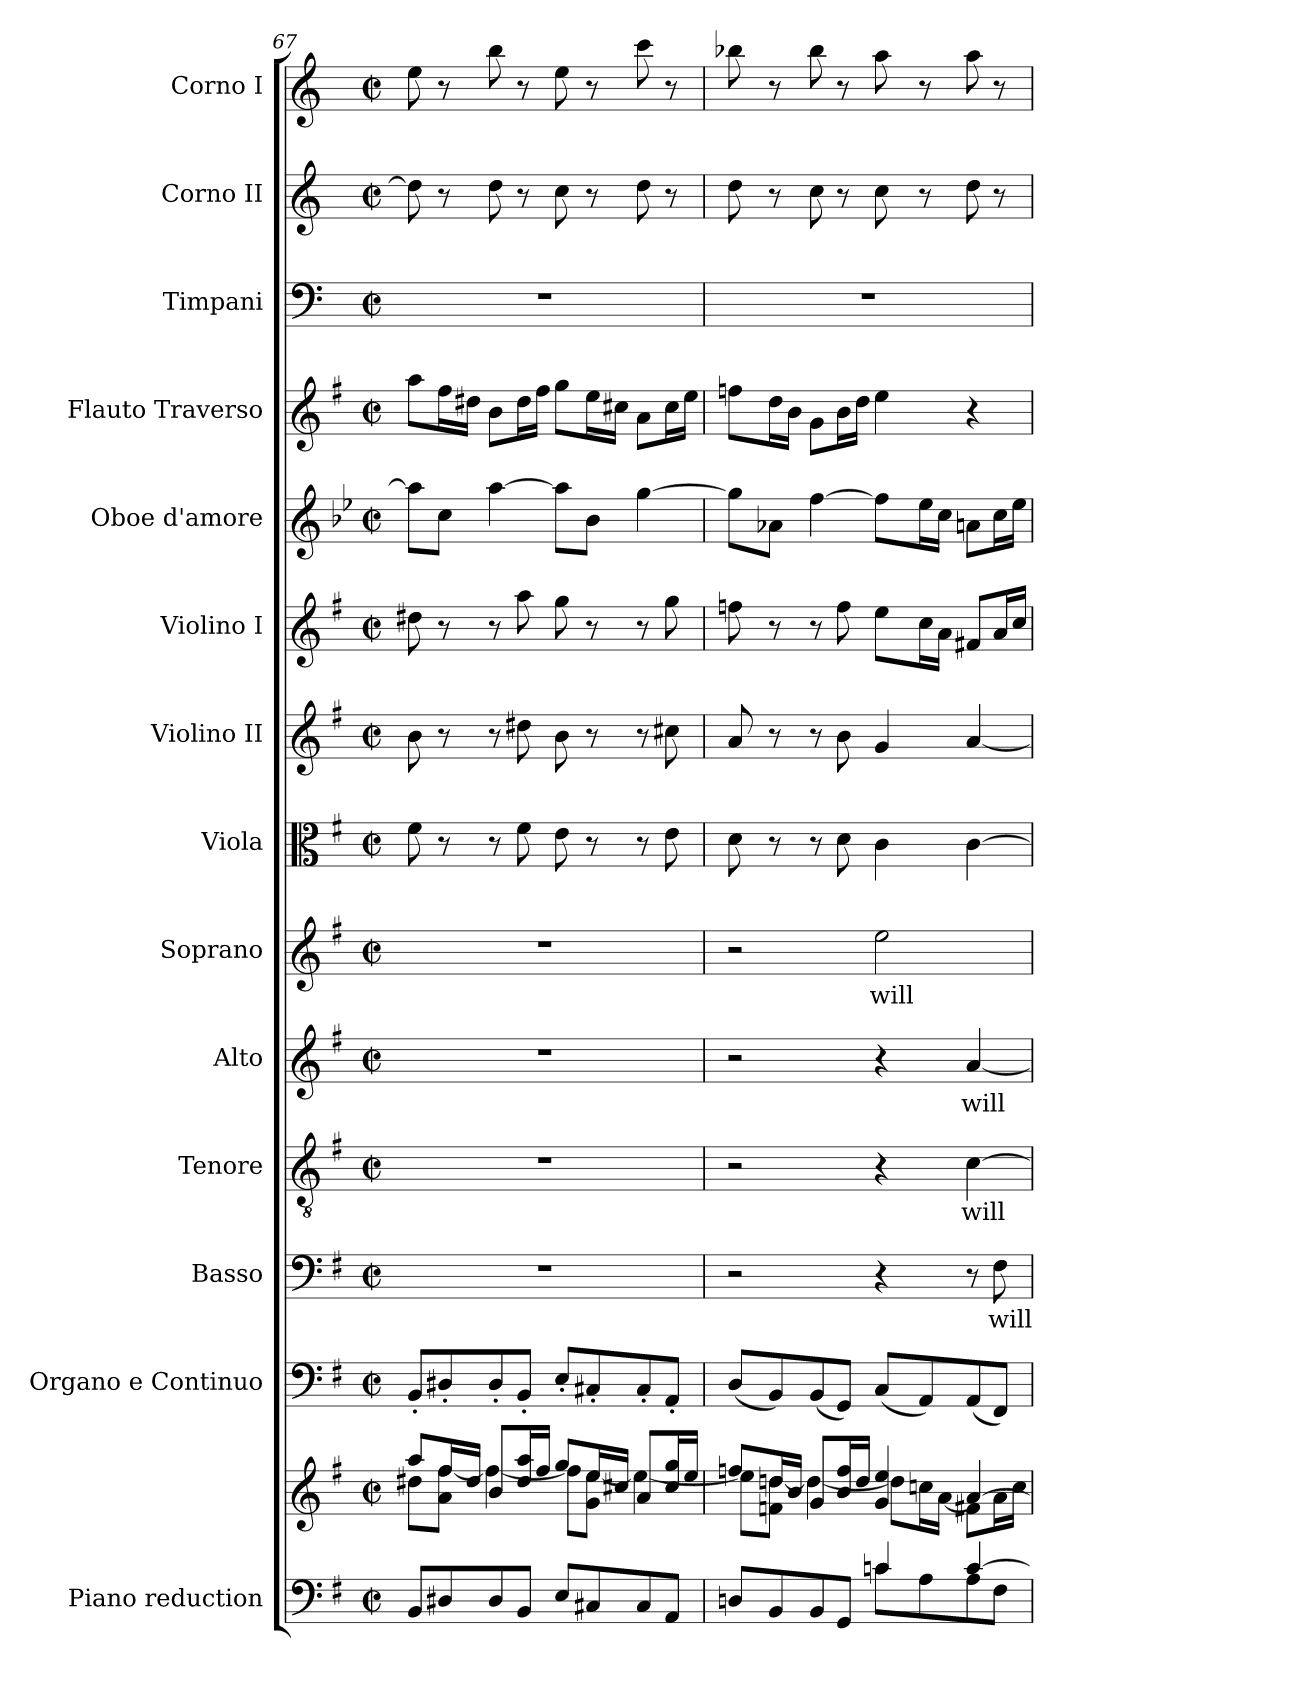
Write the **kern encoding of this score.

**kern	**kern	**kern	**kern	**text	**kern	**text	**kern	**text	**kern	**text	**kern	**kern	**kern	**kern	**kern	**kern	**kern	**kern
*part14	*part14	*part13	*part12	*part12	*part11	*part11	*part10	*part10	*part9	*part9	*part8	*part7	*part6	*part5	*part4	*part3	*part2	*part1
*staff15	*staff14	*staff13	*staff12	*staff12	*staff11	*staff11	*staff10	*staff10	*staff9	*staff9	*staff8	*staff7	*staff6	*staff5	*staff4	*staff3	*staff2	*staff1
*I"Piano reduction	*	*I"Organo e Continuo	*I"Basso	*	*I"Tenore	*	*I"Alto	*	*I"Soprano	*	*I"Viola	*I"Violino II	*I"Violino I	*I"Oboe d'amore	*I"Flauto Traverso	*I"Timpani	*I"Corno II	*I"Corno I
*I'Pno	*	*	*	*	*	*	*	*	*	*	*	*	*	*I'Ob	*I'Fl	*I'Timp	*	*
*clefF4	*clefG2	*clefF4	*clefF4	*	*clefGv2	*	*clefG2	*	*clefG2	*	*clefC3	*clefG2	*clefG2	*clefG2	*clefG2	*clefF4	*clefG2	*clefG2
*	*	*	*	*	*	*	*	*	*	*	*	*	*	*ITrd2c3	*	*	*ITrd3c5	*ITrd3c5
*k[f#]	*k[f#]	*k[f#]	*k[f#]	*	*k[f#]	*	*k[f#]	*	*k[f#]	*	*k[f#]	*k[f#]	*k[f#]	*k[f#]	*k[f#]	*k[]	*k[f#]	*k[f#]
*M2/2	*M2/2	*M2/2	*M2/2	*	*M2/2	*	*M2/2	*	*M2/2	*	*M2/2	*M2/2	*M2/2	*M2/2	*M2/2	*M2/2	*M2/2	*M2/2
*met(c|)	*met(c|)	*met(c|)	*met(c|)	*	*met(c|)	*	*met(c|)	*	*met(c|)	*	*met(c|)	*met(c|)	*met(c|)	*met(c|)	*met(c|)	*met(c|)	*met(c|)	*met(c|)
=67	=67	=67	=67	=67	=67	=67	=67	=67	=67	=67	=67	=67	=67	=67	=67	=67	=67	=67
*	*^	*	*	*	*	*	*	*	*	*	*	*	*	*	*	*	*	*
8BB/L	8aa/L	8dd#X\L	8BB'/L	1r	.	1r	.	1r	.	1r	.	8f#\	8b\	8dd#X\	8ff#\L]	8aa\L	1r	8a\]	8b\
8D#X/	16ff#/L	8a\ [8ff#\J	8D#X'/	.	.	.	.	.	.	.	.	8r	8r	8r	8a\J	16ff#\L	.	8r	8r
.	16dd#/JJ	.	.	.	.	.	.	.	.	.	.	.	.	.	.	16dd#X\JJ	.	.	.
8D#/	8b/L	4ff#\_	8D#'/	.	.	.	.	.	.	.	.	8r	8r	8r	[4ff#\	8b\L	.	8a\	8ff#\
8BB/J	16dd#/ 16aa/L	.	8BB'/J	.	.	.	.	.	.	.	.	8f#\	8dd#X\	8aa\	.	16dd#\L	.	8r	8r
.	16ff#/JJ	.	.	.	.	.	.	.	.	.	.	.	.	.	.	16ff#\JJ	.	.	.
8E/L	8gg/L	8ff#\L]	8E'/L	.	.	.	.	.	.	.	.	8e\	8b\	8gg\	8ff#\L]	8gg\L	.	8g\	8b\
8C#X/	16ee/L	8g\ [8ee\J	8C#X'/	.	.	.	.	.	.	.	.	8r	8r	8r	8g\J	16ee\L	.	8r	8r
.	16cc#X/JJ	.	.	.	.	.	.	.	.	.	.	.	.	.	.	16cc#X\JJ	.	.	.
8C#/	8a/L	4ee\_	8C#'/	.	.	.	.	.	.	.	.	8r	8r	8r	[4ee\	8a\L	.	8a\	8gg\
8AA/J	16cc#/ 16gg/L	.	8AA'/J	.	.	.	.	.	.	.	.	8e\	8cc#X\	8gg\	.	16cc#\L	.	8r	8r
.	16ee/JJ	.	.	.	.	.	.	.	.	.	.	.	.	.	.	16ee\JJ	.	.	.
!!LO:PB:g=z
=68	=68	=68	=68	=68	=68	=68	=68	=68	=68	=68	=68	=68	=68	=68	=68	=68	=68	=68	=68
*^	*	*	*	*	*	*	*	*	*	*	*	*	*	*	*	*	*	*	*
8Dn/L	2ryy	8ffn/L	8ee\L]	(<8D/L	2r	.	2r	.	2r	.	2r	.	8d\	8a/	8ffn\	8ee\L]	8ffn\L	1r	8a\	8ffn\
8BB/	.	16dd/L	8fn\ [8ddn\J	8BB/)	.	.	.	.	.	.	.	.	8r	8r	8r	8fn\J	16dd\L	.	8r	8r
.	.	16b/JJ	.	.	.	.	.	.	.	.	.	.	.	.	.	.	16b\JJ	.	.	.
8BB/	.	8g/L	4dd\_	(<8BB/	.	.	.	.	.	.	.	.	8r	8r	8r	[4dd\	8g\L	.	8g\	8ff\
8GG/J	.	16b/ 16ff/L	.	8GG/J)	.	.	.	.	.	.	.	.	8d\	8b\	8ff\	.	16b\L	.	8r	8r
.	.	16dd/JJ	.	.	.	.	.	.	.	.	.	.	.	.	.	.	16dd\JJ	.	.	.
!	!	!	!	!	!	!	!	!	!	!	!	!LO:LY:b	!	!	!	!	!	!	!	!
4cn/	8c\L	4g/ 4ee/	8dd\L]	(<8C/L	4r	.	4r	.	4r	.	2ee\	will	4c\	4g/	8ee\L	8dd\L]	4ee\	.	8g\	8ee\
.	8A\	.	16ccn\L	8AA/)	.	.	.	.	.	.	.	.	.	.	16cc\L	16cc\L	.	.	8r	8r
.	.	.	[16a\JJ	.	.	.	.	.	.	.	.	.	.	.	16a\JJ	16a\JJ	.	.	.	.
!	!	!	!	!	!	!	!	!LO:LY:b	!	!LO:LY:b	!	!	!	!	!	!	!	!	!	!
[4c/	8A\	4a/_	8f#X\L	(<8AA/	8r	.	[4c\	will	[4a/	will	.	.	[4c\	[4a/	8f#X/L	8f#X\L	4r	.	8a\	8ee\
!	!	!	!	!	!	!LO:LY:b	!	!	!	!	!	!	!	!	!	!	!	!	!	!
.	8F#\J	.	16a\L	8FF#/J)	8F#\	will	.	.	.	.	.	.	.	.	16a/L	16a\L	.	.	8r	8r
.	.	.	16cc\JJ	.	.	.	.	.	.	.	.	.	.	.	16cc/JJ	16cc\JJ	.	.	.	.
*v	*v	*	*	*	*	*	*	*	*	*	*	*	*	*	*	*	*	*	*	*
*	*v	*v	*	*	*	*	*	*	*	*	*	*	*	*	*	*	*	*	*
=	=	=	=	=	=	=	=	=	=	=	=	=	=	=	=	=	=	=
*-	*-	*-	*-	*-	*-	*-	*-	*-	*-	*-	*-	*-	*-	*-	*-	*-	*-	*-
